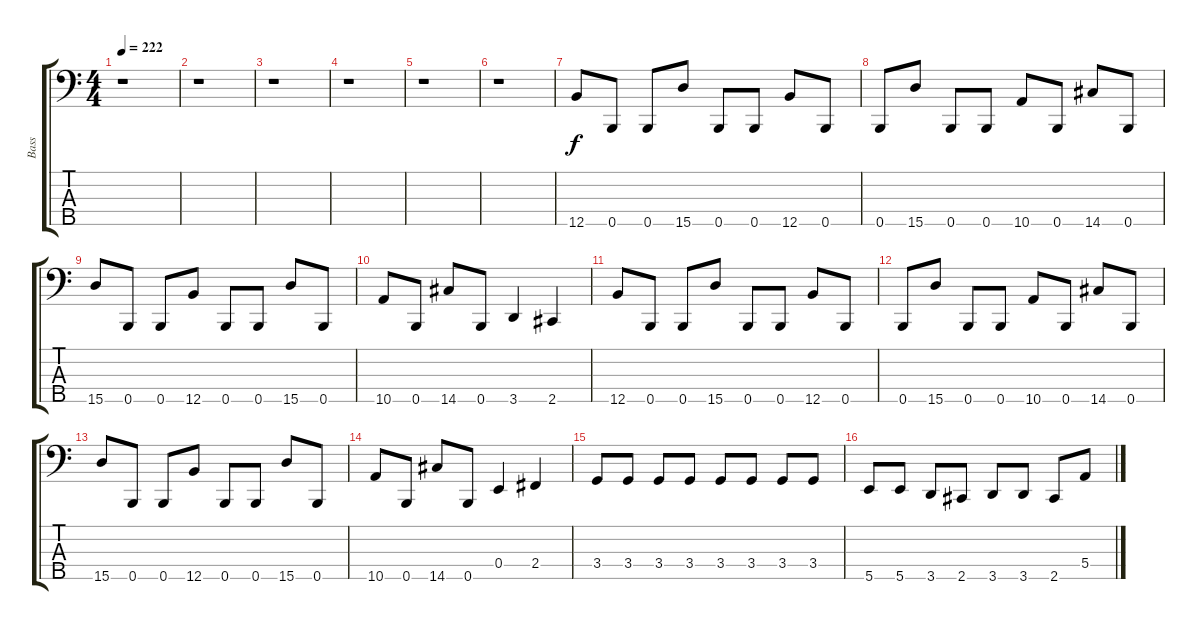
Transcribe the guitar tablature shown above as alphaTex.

\track ("Bass" "Bass") {instrument electricbasspick}
\staff {score tabs}
\tuning (G2 D2 A1 E1 B0) {hide}
\ts (4 4)
\tempo 222
\clef f4
\ks c
r.1{dy f} |
r.1 |
r.1 |
r.1 |
r.1 |
r.1 |
12.5.8 0.5.8 0.5.8 15.5.8 0.5.8 0.5.8 12.5.8 0.5.8 |
0.5.8 15.5.8 0.5.8 0.5.8 10.5.8 0.5.8 14.5.8 0.5.8 |
15.5.8 0.5.8 0.5.8 12.5.8 0.5.8 0.5.8 15.5.8 0.5.8 |
10.5.8 0.5.8 14.5.8 0.5.8 3.5.4 2.5.4 |
12.5.8 0.5.8 0.5.8 15.5.8 0.5.8 0.5.8 12.5.8 0.5.8 |
0.5.8 15.5.8 0.5.8 0.5.8 10.5.8 0.5.8 14.5.8 0.5.8 |
15.5.8 0.5.8 0.5.8 12.5.8 0.5.8 0.5.8 15.5.8 0.5.8 |
10.5.8 0.5.8 14.5.8 0.5.8 0.4.4 2.4.4 |
3.4.8 3.4.8 3.4.8 3.4.8 3.4.8 3.4.8 3.4.8 3.4.8 |
5.5.8 5.5.8 3.5.8 2.5.8 3.5.8 3.5.8 2.5.8 5.4.8
